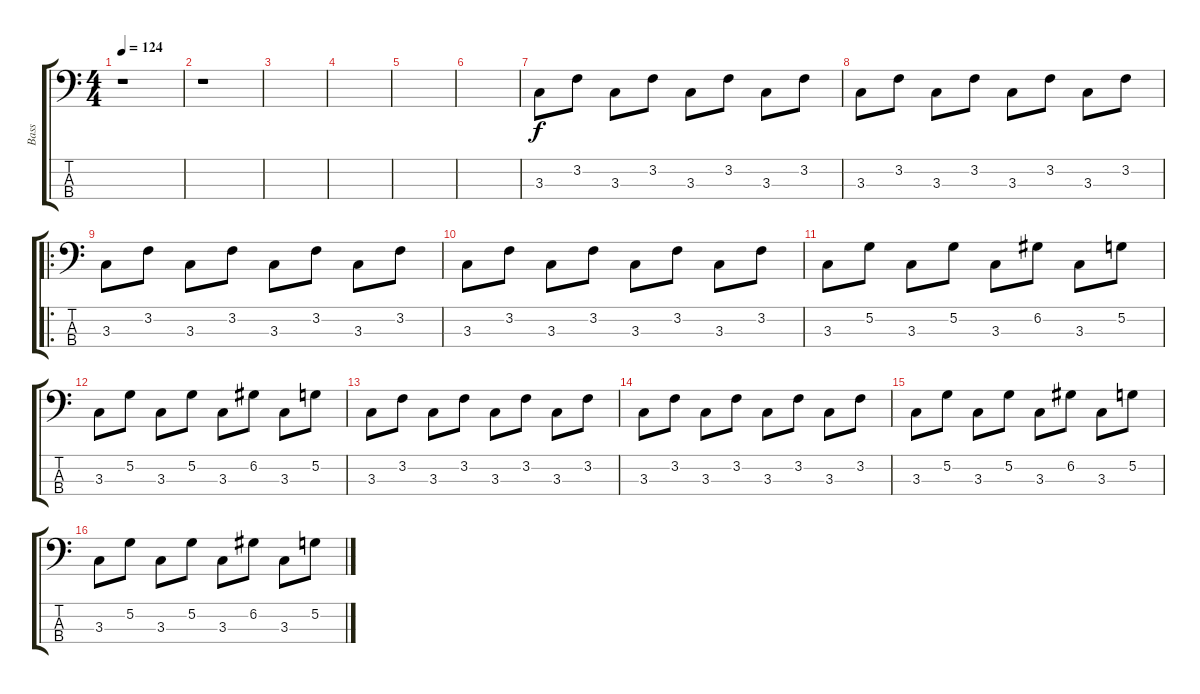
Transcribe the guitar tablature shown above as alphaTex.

\track ("Bass" "Bass") {instrument fretlessbass}
\staff {score tabs}
\tuning (G2 D2 A1 E1) {hide}
\ts (4 4)
\tempo 124
\clef f4
\ks c
r.1{dy f instrument fretlessbass} |
r.1 |
|
|
|
|
3.3.8 3.2.8 3.3.8 3.2.8 3.3.8 3.2.8 3.3.8 3.2.8 |
3.3.8 3.2.8 3.3.8 3.2.8 3.3.8 3.2.8 3.3.8 3.2.8 |
\ro
3.3.8 3.2.8 3.3.8 3.2.8 3.3.8 3.2.8 3.3.8 3.2.8 |
3.3.8 3.2.8 3.3.8 3.2.8 3.3.8 3.2.8 3.3.8 3.2.8 |
3.3.8 5.2.8 3.3.8 5.2.8 3.3.8 6.2.8 3.3.8 5.2.8 |
3.3.8 5.2.8 3.3.8 5.2.8 3.3.8 6.2.8 3.3.8 5.2.8 |
3.3.8 3.2.8 3.3.8 3.2.8 3.3.8 3.2.8 3.3.8 3.2.8 |
3.3.8 3.2.8 3.3.8 3.2.8 3.3.8 3.2.8 3.3.8 3.2.8 |
3.3.8 5.2.8 3.3.8 5.2.8 3.3.8 6.2.8 3.3.8 5.2.8 |
3.3.8 5.2.8 3.3.8 5.2.8 3.3.8 6.2.8 3.3.8 5.2.8
